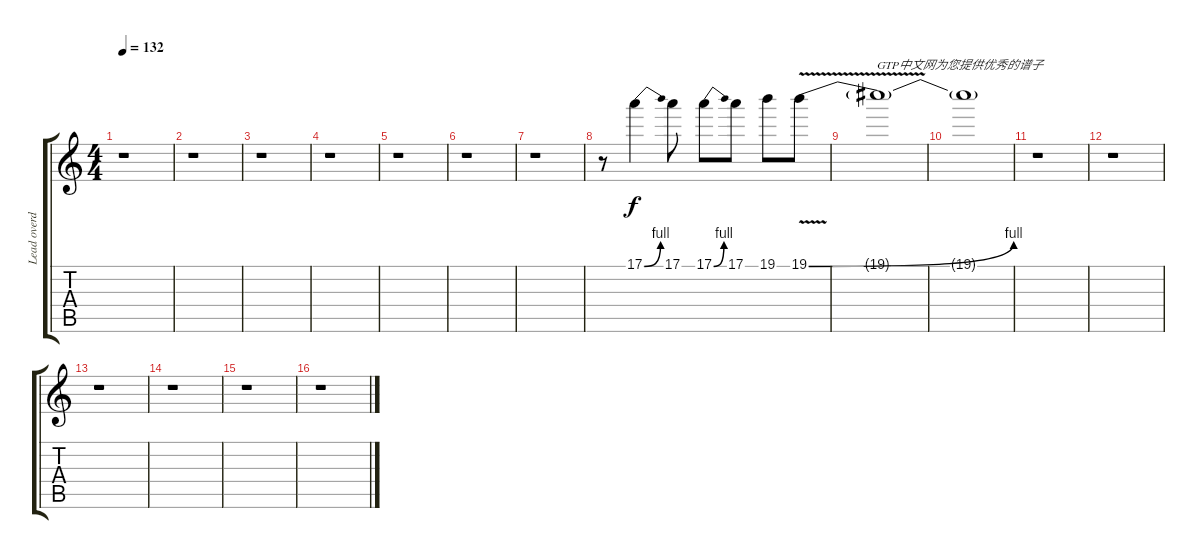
\track ("Lead overdubs" "Lead overd") {instrument distortionguitar}
\staff {score tabs}
\tuning (E4 B3 G3 D3 A2 E2) {hide}
\ts (4 4)
\tempo 132
\clef g2
\ks c
r.1{dy f instrument distortionguitar} |
r.1 |
r.1 |
r.1 |
r.1 |
r.1 |
r.1 |
r.8 17.1{be (bend 0 0 60 4)}.4 17.1.8 17.1{be (bend 0 0 60 4)}.8 17.1.8 19.1.8 19.1{be (bend 0 0 60 4) v}.8 |
19.1{t}.1{txt "GTP中文网为您提供优秀的谱子"} |
19.1{t}.1 |
r.1 |
r.1 |
r.1 |
r.1 |
r.1 |
r.1
